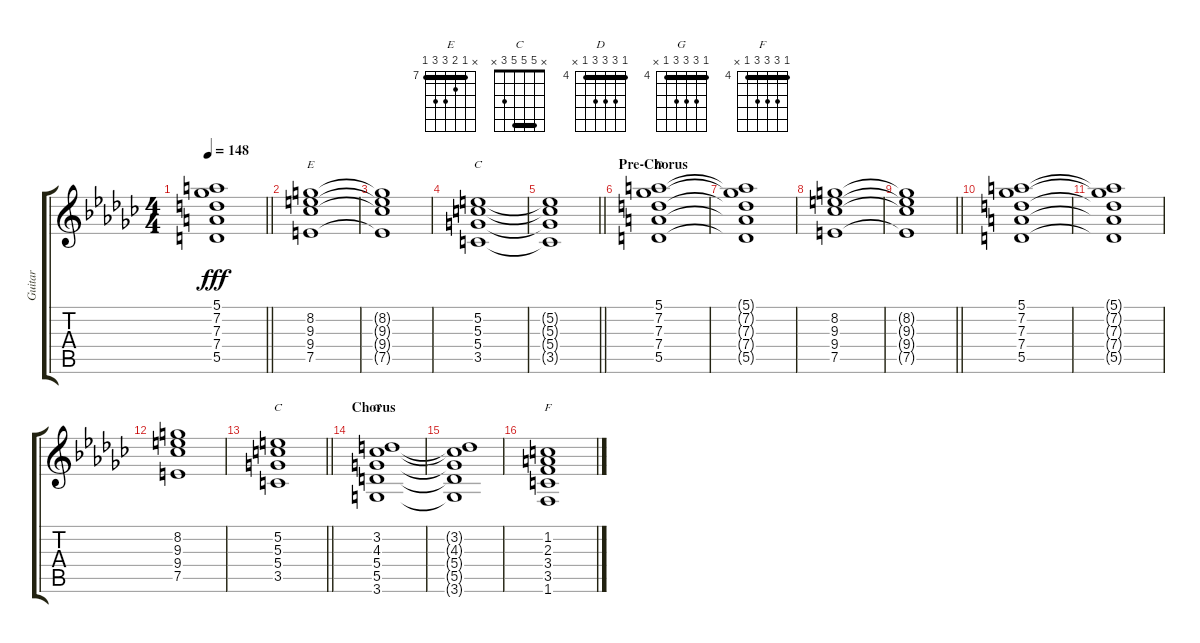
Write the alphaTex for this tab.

\track ("Guitar" "Guitar") {instrument overdrivenguitar}
\staff {score tabs}
\tuning (E4 B3 G3 D3 A2 E2) {hide}
\chord ("E" x 7 8 9 9 7) {firstfret 7 barre 7}
\chord ("C" x 7 8 9 9 7) {firstfret 7 barre 7}
\chord ("D" 4 6 6 6 4 x) {firstfret 4 barre 4}
\chord ("C" x 5 5 5 3 x) {barre 5}
\chord ("G" 4 6 6 6 4 x) {firstfret 4 barre 4}
\chord ("F" 4 6 6 6 4 x) {firstfret 4 barre 4}
\ts (4 4)
\tempo 148
\clef g2
\barLineRight lightlight
\ks gb
(5.1{t} 7.2{t} 7.3{t} 7.4{t} 5.5{t}).1{dy fff} |
(8.2 9.3 9.4 7.5).1{ch "E"} |
(8.2{t} 9.3{t} 9.4{t} 7.5{t}).1 |
(5.2 5.3 5.4 3.5).1{ch "C"} |
\barLineRight lightlight
(5.2{t} 5.3{t} 5.4{t} 3.5{t}).1 |
\section ("" "Pre-Chorus")
(5.1 7.2 7.3 7.4 5.5).1{ch "D"} |
(5.1{t} 7.2{t} 7.3{t} 7.4{t} 5.5{t}).1 |
(8.2 9.3 9.4 7.5).1 |
\barLineRight lightlight
(8.2{t} 9.3{t} 9.4{t} 7.5{t}).1 |
(5.1 7.2 7.3 7.4 5.5).1 |
(5.1{t} 7.2{t} 7.3{t} 7.4{t} 5.5{t}).1 |
(8.2 9.3 9.4 7.5).1 |
\barLineRight lightlight
(5.2 5.3 5.4 3.5).1{ch "C"} |
\section ("" "Chorus")
(3.2 4.3 5.4 5.5 3.6).1{ch "G"} |
(3.2{t} 4.3{t} 5.4{t} 5.5{t} 3.6{t}).1 |
(1.2 2.3 3.4 3.5 1.6).1{ch "F"}
